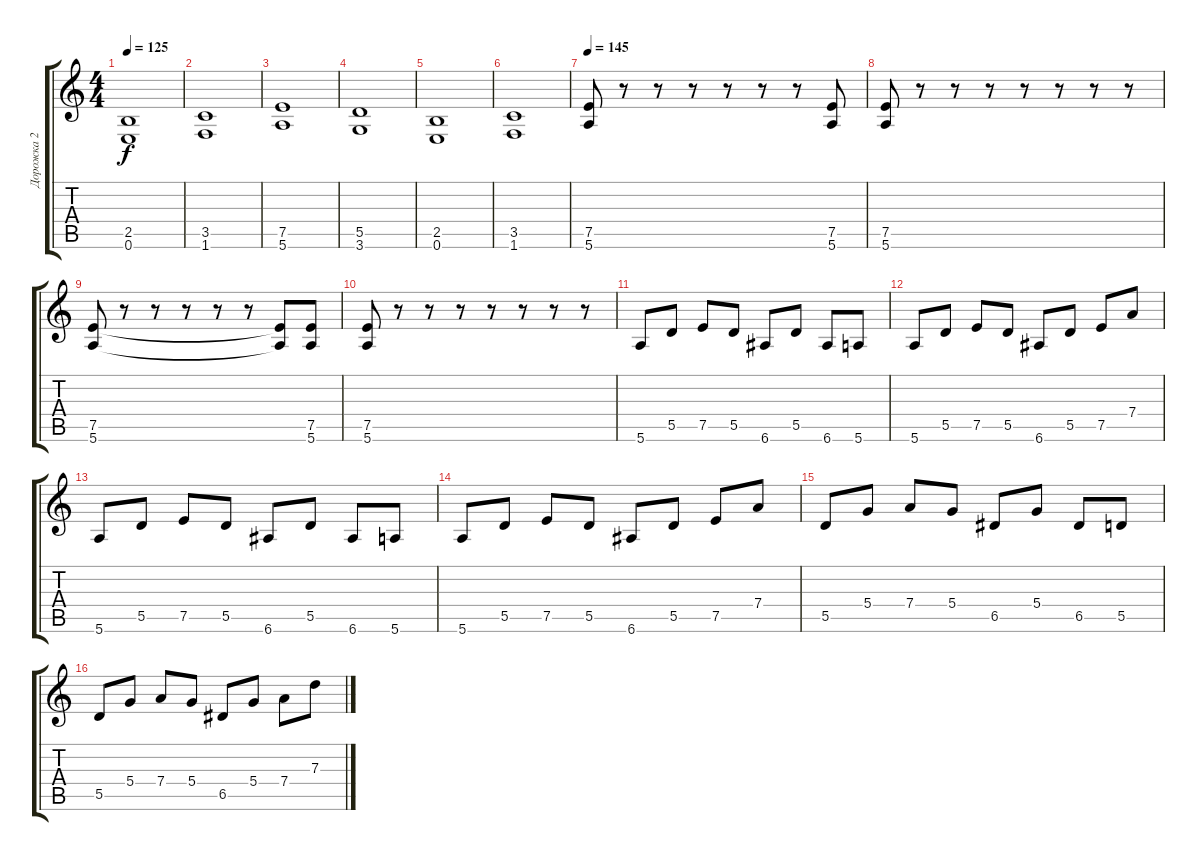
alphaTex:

\track ("Дорожка 2" "Дорожка 2") {instrument distortionguitar}
\staff {score tabs}
\tuning (E4 B3 G3 D3 A2 E2) {hide}
\ts (4 4)
\tempo 125
\clef g2
\ks c
(2.5 0.6).1{dy f} |
(3.5 1.6).1 |
(7.5 5.6).1 |
(5.5 3.6).1 |
(2.5 0.6).1 |
(3.5 1.6).1 |
\tempo 145
(7.5 5.6).8 r.8 r.8 r.8 r.8 r.8 r.8 (7.5 5.6).8 |
(7.5 5.6).8 r.8 r.8 r.8 r.8 r.8 r.8 r.8 |
(7.5 5.6).8 r.8 r.8 r.8 r.8 r.8 (7.5{t} 5.6{t}).8 (7.5 5.6).8 |
(7.5 5.6).8 r.8 r.8 r.8 r.8 r.8 r.8 r.8 |
5.6.8 5.5.8 7.5.8 5.5.8 6.6.8 5.5.8 6.6.8 5.6.8 |
5.6.8 5.5.8 7.5.8 5.5.8 6.6.8 5.5.8 7.5.8 7.4.8 |
5.6.8 5.5.8 7.5.8 5.5.8 6.6.8 5.5.8 6.6.8 5.6.8 |
5.6.8 5.5.8 7.5.8 5.5.8 6.6.8 5.5.8 7.5.8 7.4.8 |
5.5.8 5.4.8 7.4.8 5.4.8 6.5.8 5.4.8 6.5.8 5.5.8 |
5.5.8 5.4.8 7.4.8 5.4.8 6.5.8 5.4.8 7.4.8 7.3.8
